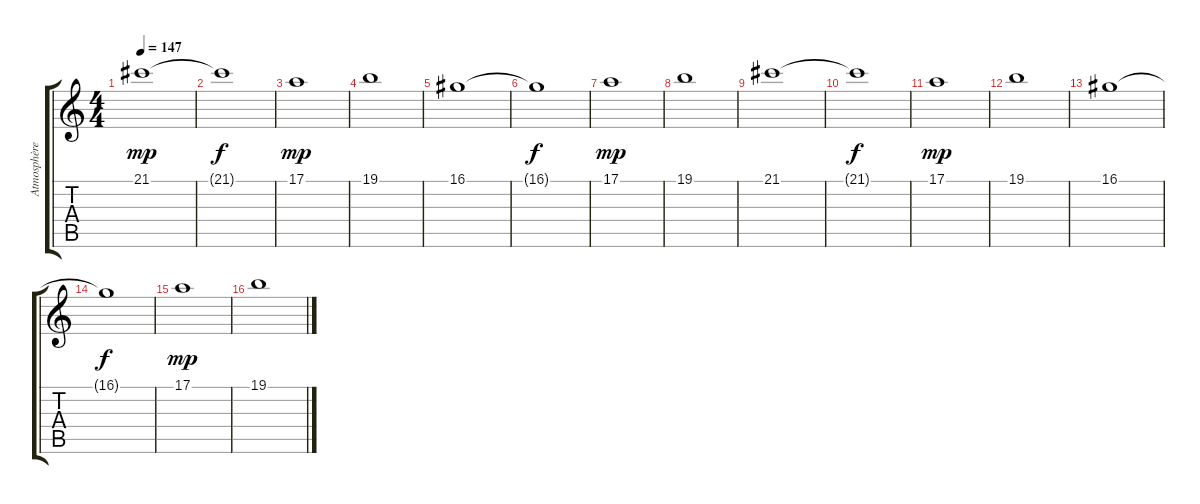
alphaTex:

\track ("Atmosphère 1" "Atmosphère") {instrument pad2warm}
\staff {score tabs}
\tuning (E4 B3 G3 D3 A2 E2) {hide}
\ts (4 4)
\tempo 147
\clef g2
\ks c
21.1.1{dy mp instrument pad2warm} |
21.1{t}.1{dy f} |
17.1.1{dy mp} |
19.1.1 |
16.1.1 |
16.1{t}.1{dy f} |
17.1.1{dy mp} |
19.1.1 |
21.1.1 |
21.1{t}.1{dy f} |
17.1.1{dy mp} |
19.1.1 |
16.1.1 |
16.1{t}.1{dy f} |
17.1.1{dy mp} |
19.1.1
